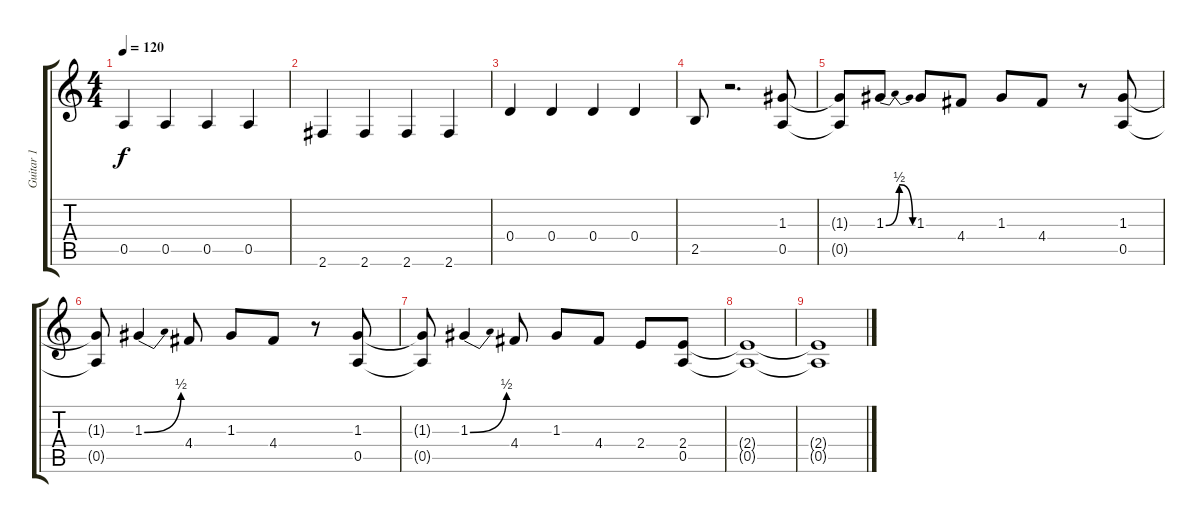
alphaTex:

\track ("Guitar 1" "Guitar 1") {instrument overdrivenguitar}
\staff {score tabs}
\tuning (E4 B3 G3 D3 A2 E2) {hide}
\ts (4 4)
\tempo 120
\clef g2
\ks c
0.5.4{dy f} 0.5.4 0.5.4 0.5.4 |
2.6.4 2.6.4 2.6.4 2.6.4 |
0.4.4 0.4.4 0.4.4 0.4.4 |
2.5.8 r.2{d} (1.3 0.5).8 |
(1.3{t} 0.5{t}).8 1.3{be (bendrelease 0 0 15 2 45 2 60 0)}.8 1.3.8 4.4.8 1.3.8 4.4.8 r.8 (1.3 0.5).8 |
(1.3{t} 0.5{t}).8 1.3{be (bend 0 0 60 2)}.4 4.4.8 1.3.8 4.4.8 r.8 (1.3 0.5).8 |
(1.3{t} 0.5{t}).8 1.3{be (bend 0 0 60 2)}.4 4.4.8 1.3.8 4.4.8 2.4.8 (2.4 0.5).8 |
(2.4{t} 0.5{t}).1 |
(2.4{t} 0.5{t}).1
